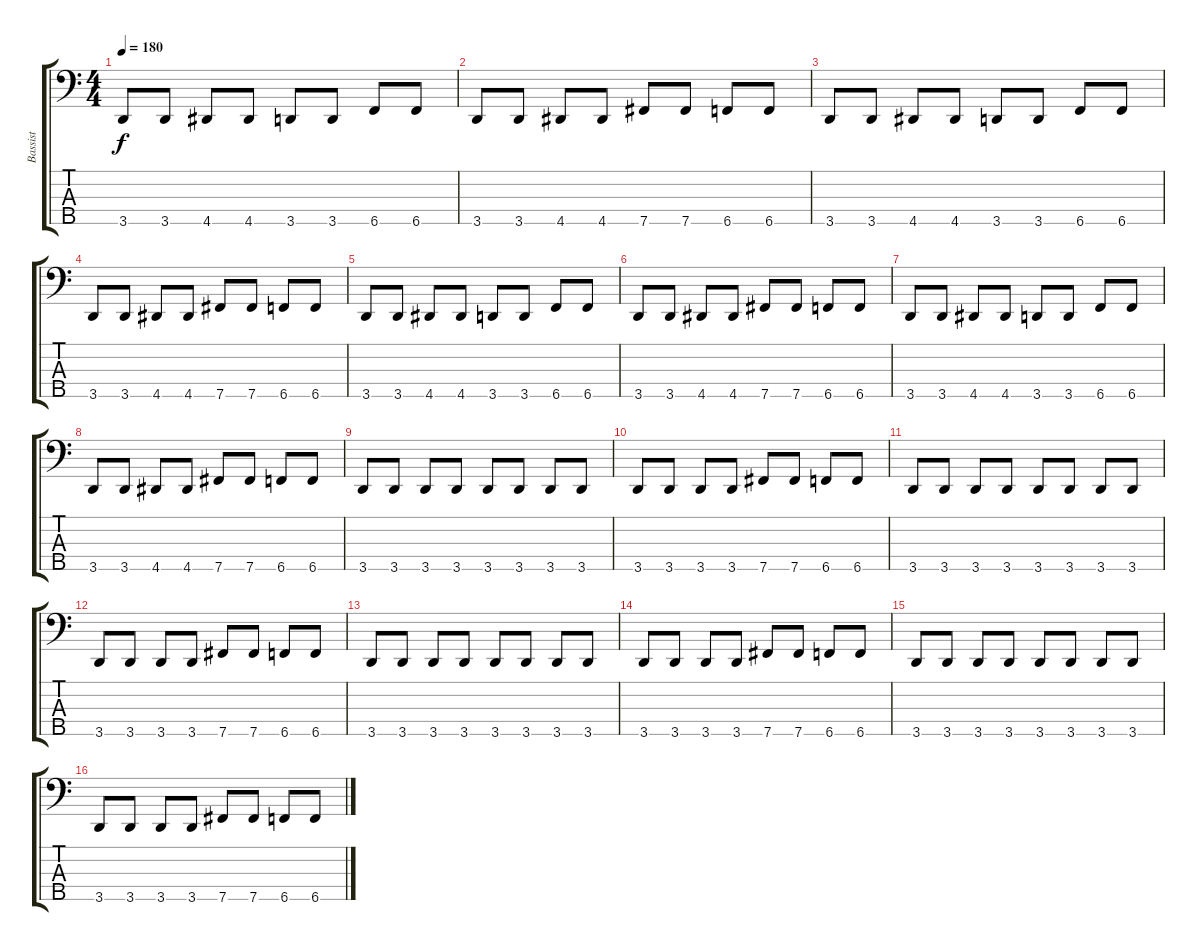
\track ("Bassist" "Bassist") {instrument electricbasspick}
\staff {score tabs}
\tuning (G2 D2 A1 E1 B0) {hide}
\ts (4 4)
\tempo 180
\clef f4
\ks c
3.5.8{dy f} 3.5.8 4.5.8 4.5.8 3.5.8 3.5.8 6.5.8 6.5.8 |
3.5.8 3.5.8 4.5.8 4.5.8 7.5.8 7.5.8 6.5.8 6.5.8 |
3.5.8 3.5.8 4.5.8 4.5.8 3.5.8 3.5.8 6.5.8 6.5.8 |
3.5.8 3.5.8 4.5.8 4.5.8 7.5.8 7.5.8 6.5.8 6.5.8 |
3.5.8 3.5.8 4.5.8 4.5.8 3.5.8 3.5.8 6.5.8 6.5.8 |
3.5.8 3.5.8 4.5.8 4.5.8 7.5.8 7.5.8 6.5.8 6.5.8 |
3.5.8 3.5.8 4.5.8 4.5.8 3.5.8 3.5.8 6.5.8 6.5.8 |
3.5.8 3.5.8 4.5.8 4.5.8 7.5.8 7.5.8 6.5.8 6.5.8 |
3.5.8 3.5.8 3.5.8 3.5.8 3.5.8 3.5.8 3.5.8 3.5.8 |
3.5.8 3.5.8 3.5.8 3.5.8 7.5.8 7.5.8 6.5.8 6.5.8 |
3.5.8 3.5.8 3.5.8 3.5.8 3.5.8 3.5.8 3.5.8 3.5.8 |
3.5.8 3.5.8 3.5.8 3.5.8 7.5.8 7.5.8 6.5.8 6.5.8 |
3.5.8 3.5.8 3.5.8 3.5.8 3.5.8 3.5.8 3.5.8 3.5.8 |
3.5.8 3.5.8 3.5.8 3.5.8 7.5.8 7.5.8 6.5.8 6.5.8 |
3.5.8 3.5.8 3.5.8 3.5.8 3.5.8 3.5.8 3.5.8 3.5.8 |
3.5.8 3.5.8 3.5.8 3.5.8 7.5.8 7.5.8 6.5.8 6.5.8
